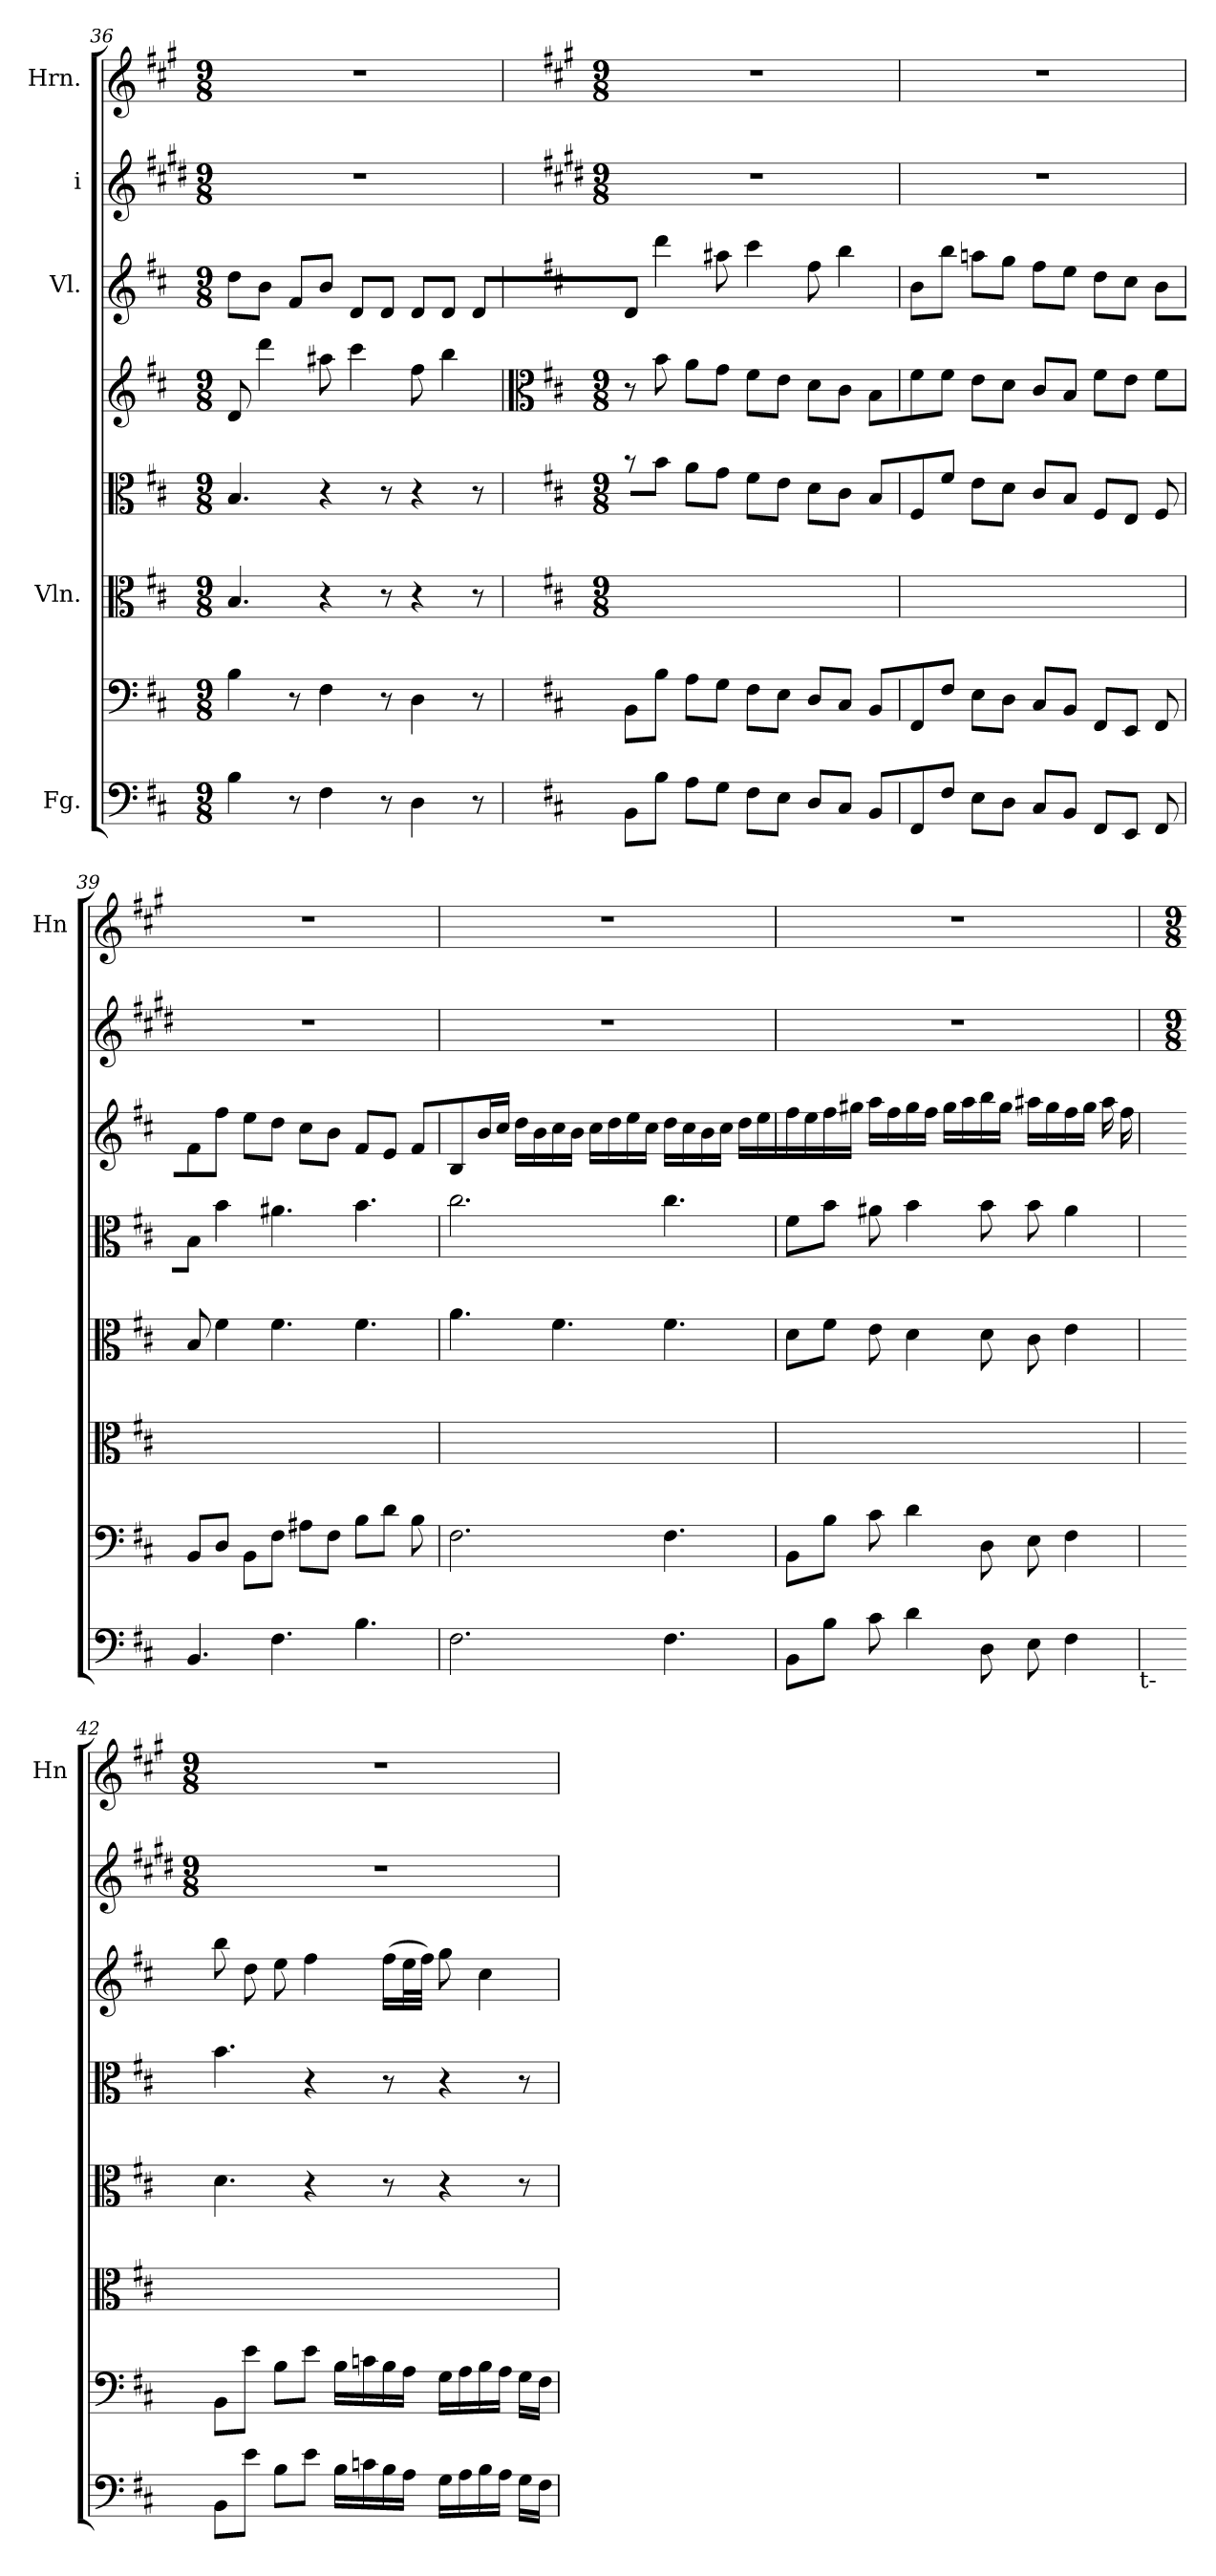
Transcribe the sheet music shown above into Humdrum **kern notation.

**kern	**kern	**kern	**kern	**kern	**kern	**kern	**kern
*part5	*part5	*part4	*part4	*part4	*part3	*part2	*part1
*staff8	*staff7	*staff6	*staff5	*staff4	*staff3	*staff2	*staff1
*I"Fg.	*	*I"Vln.	*	*	*I"Vl.	*I"i	*I"Hrn.
*	*	*	*	*	*	*	*I'Hn
*clefF4	*clefF4	*clefC3	*clefC3	*clefG2	*clefG2	*clefG2	*clefG2
*	*	*	*	*	*	*ITrd1c2	*ITrd4c7
*k[f#c#]	*k[f#c#]	*k[f#c#]	*k[f#c#]	*k[f#c#]	*k[f#c#]	*k[f#c#]	*k[f#c#]
*D:	*D:	*D:	*D:	*D:	*D:	*D:	*D:
*M9/8	*M9/8	*M9/8	*M9/8	*M9/8	*M9/8	*M9/8	*M9/8
=36	=36	=36	=36	=36	=36	=36	=36
4B	4B	4.B	4.B	8d	8dd	8%9r	8%9r
.	.	.	.	4ddd	8bJ	.	.
8r	8r	.	.	.	8f#L	.	.
4F#	4F#	4r	4r	8aa#X	8bJ	.	.
.	.	.	.	4ccc#	8dL	.	.
8r	8r	8r	8r	.	8dJ	.	.
4D	4D	4r	4r	8ff#	8dL	.	.
.	.	.	.	4bb	8dJ	.	.
8r	8r	8r	8r	.	8dL	.	.
!!LO:LB:g=z
=37	=37	=37	=37	=37	=37	=37	=37
*	*	*	*	*clefC3	*	*	*
*	*	*k[f#c#]	*k[f#c#]	*k[f#c#]	*	*	*
*	*	*D:	*D:	*D:	*	*	*
*	*	*M9/8	*M9/8	*M9/8	*	*M9/8	*M9/8
8BB	8BBL	1ryy	8r	8r	8dJ	8%9r	8%9r
8BJ	8BJ	.	8bJ	8b	4ddd	.	.
8AL	8AL	.	8aL	8aL	.	.	.
8GJ	8GJ	.	8gJ	8gJ	8aa#X	.	.
8F#L	8F#L	.	8f#L	8f#L	4ccc#	.	.
8EJ	8EJ	.	8eJ	8eJ	.	.	.
8DL	8DL	.	8dL	8dL	8ff#	.	.
8C#J	8C#J	.	8c#J	8c#J	4bb	.	.
8BBL	8BBL	8ryy	8BL	8BL	.	.	.
!!LO:LB:g=z
=38	=38	=38	=38	=38	=38	=38	=38
8FF#	8FF#	1ryy	8F#	8f#	8bL	8%9r	8%9r
8F#J	8F#J	.	8f#J	8f#J	8bbJ	.	.
8EL	8EL	.	8eL	8eL	8aanL	.	.
8DJ	8DJ	.	8dJ	8dJ	8ggJ	.	.
8C#L	8C#L	.	8c#L	8c#L	8ff#L	.	.
8BBJ	8BBJ	.	8BJ	8BJ	8eeJ	.	.
8FF#L	8FF#L	.	8F#L	8f#L	8ddL	.	.
8EEJ	8EEJ	.	8EJ	8eJ	8cc#J	.	.
8FF#	8FF#L	8ryy	8F#L	8f#L	8bL	.	.
=39	=39	=39	=39	=39	=39	=39	=39
4.BB	8BBL	1ryy	8B	8BJ	8f#	8%9r	8%9r
.	8DJ	.	4f#	4b	8ff#J	.	.
.	8BBL	.	.	.	8eeL	.	.
4.F#	8F#J	.	4.f#	4.a#X	8ddJ	.	.
.	8A#XL	.	.	.	8cc#L	.	.
.	8F#J	.	.	.	8bJ	.	.
4.B	8BL	.	4.f#	4.b	8f#L	.	.
.	8dJ	.	.	.	8eJ	.	.
.	8B	8ryy	.	.	8f#L	.	.
=40	=40	=40	=40	=40	=40	=40	=40
2.F#	2.F#	1ryy	4.a	2.cc#	8B	8%9r	8%9r
.	.	.	.	.	16bL	.	.
.	.	.	.	.	16cc#JJ	.	.
.	.	.	.	.	16ddLL	.	.
.	.	.	.	.	16b	.	.
.	.	.	4.f#	.	16cc#	.	.
.	.	.	.	.	16bJJ	.	.
.	.	.	.	.	16cc#LL	.	.
.	.	.	.	.	16dd	.	.
.	.	.	.	.	16ee	.	.
.	.	.	.	.	16cc#JJ	.	.
4.F#	4.F#	.	4.f#	4.cc#	16ddLL	.	.
.	.	.	.	.	16cc#	.	.
.	.	.	.	.	16b	.	.
.	.	.	.	.	16cc#JJ	.	.
.	.	8ryy	.	.	16ddLL	.	.
.	.	.	.	.	16ee	.	.
=41	=41	=41	=41	=41	=41	=41	=41
8BBL	8BBL	1ryy	8dL	8f#L	16ff#	8%9r	8%9r
.	.	.	.	.	16ee	.	.
8BJ	8BJ	.	8f#J	8bJ	16ff#	.	.
.	.	.	.	.	16gg#XJJ	.	.
8c#	8c#	.	8e	8a#X	16aaLL	.	.
.	.	.	.	.	16ff#	.	.
4d	4d	.	4d	4b	16gg#	.	.
.	.	.	.	.	16ff#JJ	.	.
.	.	.	.	.	16gg#LL	.	.
.	.	.	.	.	16aa	.	.
8D	8D	.	8d	8b	16bb	.	.
.	.	.	.	.	16gg#JJ	.	.
8E	8E	.	8c#	8b	16aa#XLL	.	.
.	.	.	.	.	16gg#	.	.
4F#	4F#	.	4e	4a#	16ff#	.	.
.	.	.	.	.	16gg#JJ	.	.
.	.	8ryy	.	.	16aa#LL	.	.
.	.	.	.	.	16ff#	.	.
!LO:TX:b:t=t-	!	!	!	!	!	!	!
!!LO:LB:g=z
=42	=42	=42	=42	=42	=42	=42	=42
*	*	*	*	*	*	*M9/8	*M9/8
8BBL	8BBL	1ryy	4.d	4.b	8bb	8%9r	8%9r
8eJ	8eJ	.	.	.	8ddJ	.	.
8BL	8BL	.	.	.	8ee	.	.
8eJ	8eJ	.	4r	4r	4ff#	.	.
16BLL	16BLL	.	.	.	.	.	.
16cn	16cn	.	.	.	.	.	.
16B	16B	.	8r	8r	(>16ff#LL	.	.
16AJJ	16AJJ	.	.	.	32eeL	.	.
.	.	.	.	.	32ff#JJJ)	.	.
16GLL	16GLL	.	4r	4r	8gg	.	.
16A	16A	.	.	.	.	.	.
16B	16B	.	.	.	4cc#	.	.
16AJJ	16AJJ	.	.	.	.	.	.
16GLL	16GLL	8ryy	8r	8r	.	.	.
16F#JJ	16F#JJ	.	.	.	.	.	.
=	=	=	=	=	=	=	=
*-	*-	*-	*-	*-	*-	*-	*-
